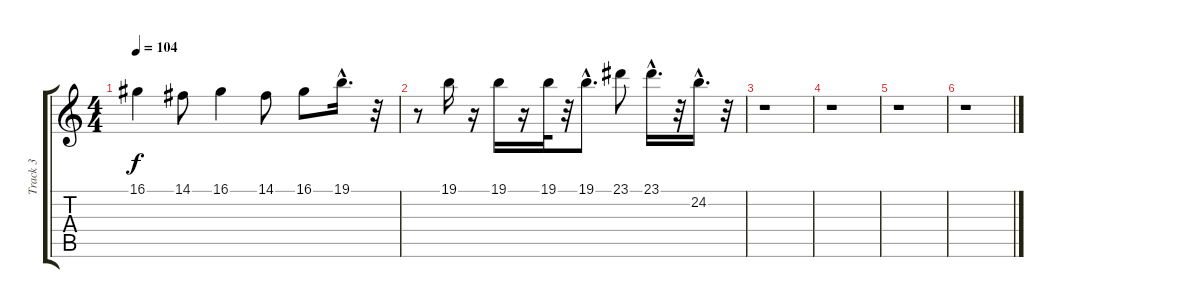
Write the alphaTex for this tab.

\track ("Track 3" "Track 3") {instrument ocarina}
\staff {score tabs}
\tuning (E4 B3 G3 D3 A2 E2) {hide}
\ts (4 4)
\tempo 104
\clef g2
\ks c
16.1.4{dy f} 14.1.8 16.1.4 14.1.8 16.1.8 19.1{hac}.16{d} r.32 |
r.8 19.1.16 r.16 19.1.16 r.16 19.1.32 r.32 19.1{hac}.8{d} 23.1.8 23.1{hac}.16{d} r.32 24.2{hac}.16{d} r.32 |
r.1 |
r.1 |
r.1 |
r.1
